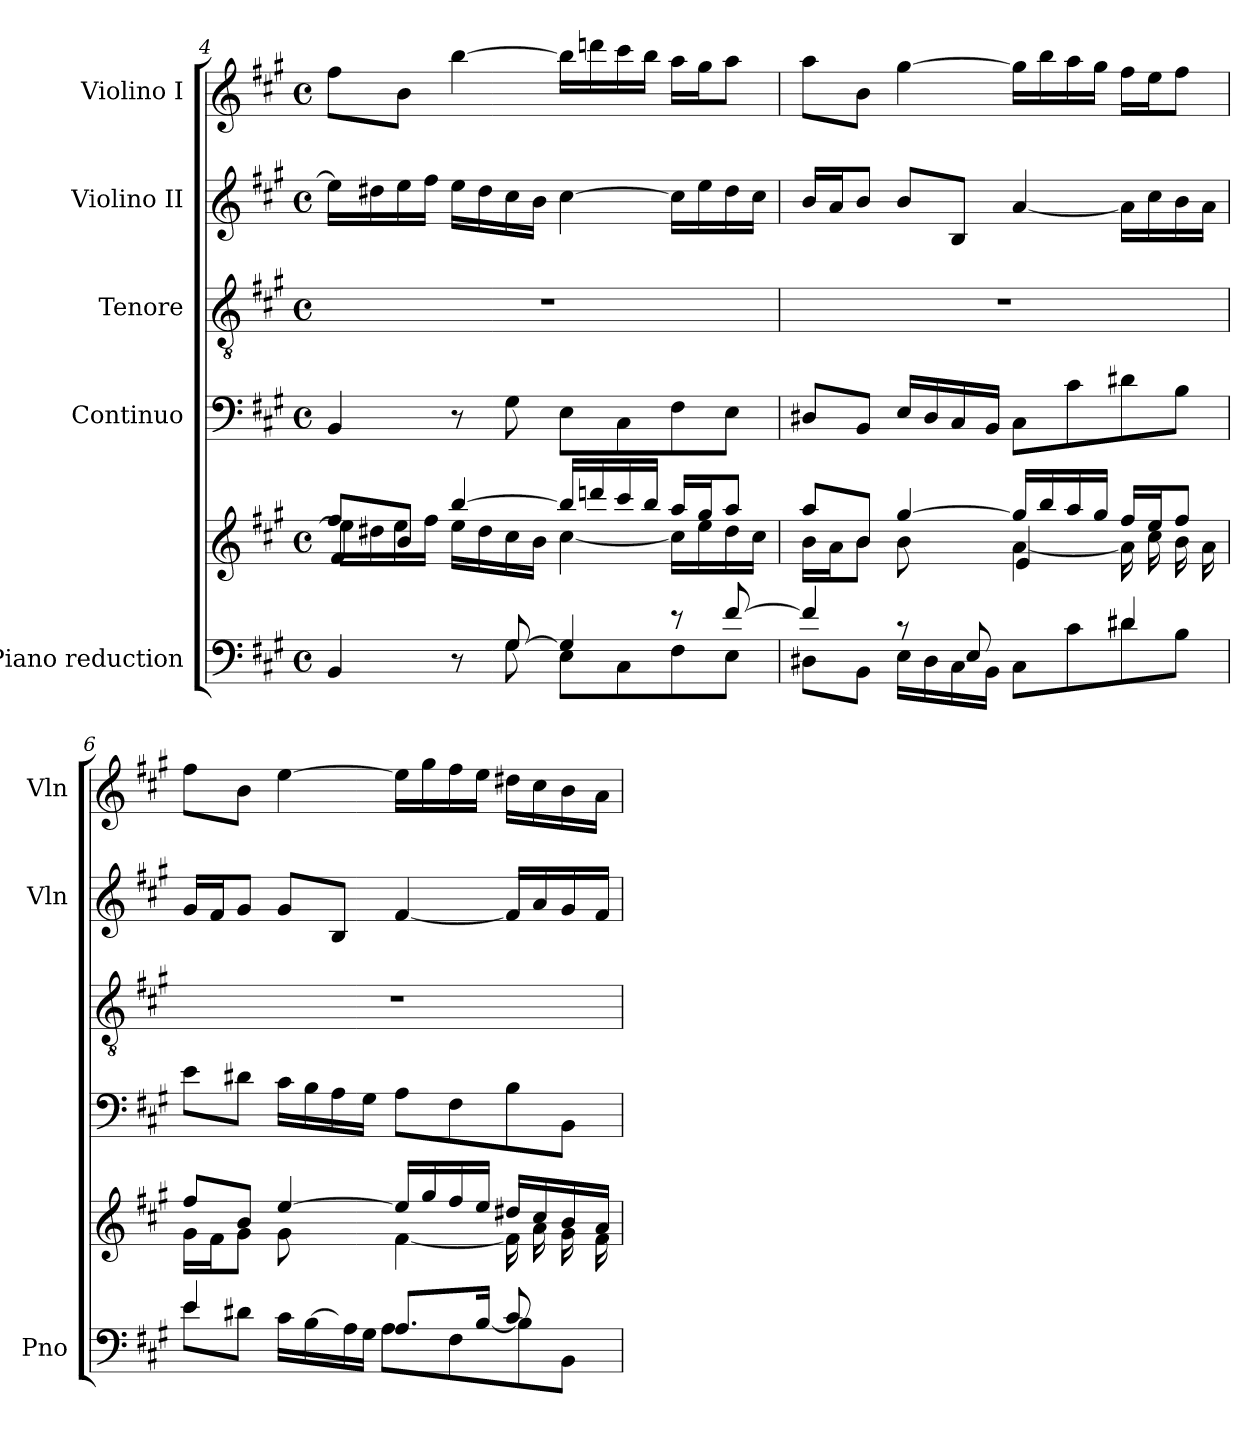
**kern	**kern	**kern	**kern	**kern	**kern
*part5	*part5	*part4	*part3	*part2	*part1
*staff6	*staff5	*staff4	*staff3	*staff2	*staff1
*I"Piano reduction	*	*I"Continuo	*I"Tenore	*I"Violino II	*I"Violino I
*I'Pno	*	*	*	*I'Vln	*I'Vln
!!LO:LB:g=z
*clefF4	*clefG2	*clefF4	*clefGv2	*clefG2	*clefG2
*k[f#c#g#]	*k[f#c#g#]	*k[f#c#g#]	*k[f#c#g#]	*k[f#c#g#]	*k[f#c#g#]
*M4/4	*M4/4	*M4/4	*M4/4	*M4/4	*M4/4
*met(c)	*met(c)	*met(c)	*met(c)	*met(c)	*met(c)
=4	=4	=4	=4	=4	=4
*^	*^	*	*	*	*
*	*	*	*^	*	*	*	*
4ryy	4BB/	8ff#/L	16ee\LL]	4f#/	4BB/	1r	16ee\LL]	8ff#\L
.	.	.	16dd#X\	.	.	.	16dd#X\	.
.	.	8b/J	16ee\	.	.	.	16ee\	8b\J
.	.	.	16ff#\JJ	.	.	.	16ff#\JJ	.
8r	8ryy	[4bb/	16ee\LL	2.ryy	8r	.	16ee\LL	[4bb\
.	.	.	16dd#\	.	.	.	16dd#\	.
[8G#/	8G#\	.	16cc#\	.	8G#\	.	16cc#\	.
.	.	.	16b\JJ	.	.	.	16b\JJ	.
4G#/]	8E\L	16bb/LL]	[4cc#\	.	8E\L	.	[4cc#\	16bb\LL]
.	.	16dddn/	.	.	.	.	.	16dddn\
.	8C#\	16ccc#/	.	.	8C#\	.	.	16ccc#\
.	.	16bb/JJ	.	.	.	.	.	16bb\JJ
8r	8F#\	16aa/LL	16cc#\LL]	.	8F#\	.	16cc#\LL]	16aa\LL
.	.	16gg#/J	16ee\	.	.	.	16ee\	16gg#\J
[8f#/	8E\J	8aa/J	16dd#\	.	8E\J	.	16dd#\	8aa\J
.	.	.	16cc#\JJ	.	.	.	16cc#\JJ	.
=5	=5	=5	=5	=5	=5	=5	=5	=5
*	*^	*	*	*	*	*	*	*
4.ryy	4f#/]	8D#X\L	8aa/L	16b\LL	2ryy	8D#X/L	1r	16b/LL	8aa\L
.	.	.	.	16a\J	.	.	.	16a/J	.
.	.	8BB\J	8b/J	8b\J	.	8BB/J	.	8b/J	8b\J
.	8r	16E\LL	[4gg#/	8b\L	.	16E/LL	.	8b/L	[4gg#\
.	.	16D#\	.	.	.	16D#/	.	.	.
8B/J	8E/	16C#\	.	8ryy	.	16C#/	.	8B/J	.
.	.	16BB\JJ	.	.	.	16BB/JJ	.	.	.
2ryy	4ryy	8C#\L	16gg#/LL]	[4a\	4e/	8C#\L	.	[4a/	16gg#\LL]
.	.	.	16bb/	.	.	.	.	.	16bb\
.	.	8c#\	16aa/	.	.	8c#\	.	.	16aa\
.	.	.	16gg#/JJ	.	.	.	.	.	16gg#\JJ
.	4d#X/	8d#\	16ff#/LL	16a\LL]	4ryy	8d#X\	.	16a\LL]	16ff#\LL
.	.	.	16ee/J	16cc#\	.	.	.	16cc#\	16ee\J
.	.	8B\J	8ff#/J	16b\	.	8B\J	.	16b\	8ff#\J
.	.	.	.	16a\JJ	.	.	.	16a\JJ	.
=6	=6	=6	=6	=6	=6	=6	=6	=6	=6
4.ryy	4e/	8e\L	8ff#/L	16g#\LL	2..ryy	8e\L	1r	16g#/LL	8ff#\L
.	.	.	.	16f#\J	.	.	.	16f#/J	.
.	.	8d#X\J	8b/J	8g#\J	.	8d#X\J	.	8g#/J	8b\J
.	4ryy	16c#\LL	[4ee/	8g#\L	.	16c#\LL	.	8g#/L	[4ee\
.	.	[>16B\	.	.	.	16B\	.	.	.
8B/J]	.	16A\	.	8ryy	.	16A\	.	8B/J	.
.	.	16G#\JJ	.	.	.	16G#\JJ	.	.	.
2ryy	8.A/L	8A\L	16ee/LL]	[4f#\	.	8A\L	.	[4f#/	16ee\LL]
.	.	.	16gg#/	.	.	.	.	.	16gg#\
.	.	8F#\	16ff#/	.	.	8F#\	.	.	16ff#\
.	[<16B/Jk	.	16ee/JJ	.	.	.	.	.	16ee\JJ
.	8c#/L	8B\]	16dd#X/LL	16f#\LL]	.	8B\	.	16f#/LL]	16dd#X\LL
.	.	.	16cc#/	16a\	.	.	.	16a/	16cc#\
.	8ryy	8BB\J	16b/	16g#\	8d#X\J	8BB\J	.	16g#/	16b\
.	.	.	16a/JJ	16f#\JJ	.	.	.	16f#/JJ	16a\JJ
*v	*v	*v	*	*	*	*	*	*	*
*	*v	*v	*v	*	*	*	*
=	=	=	=	=	=
*-	*-	*-	*-	*-	*-
